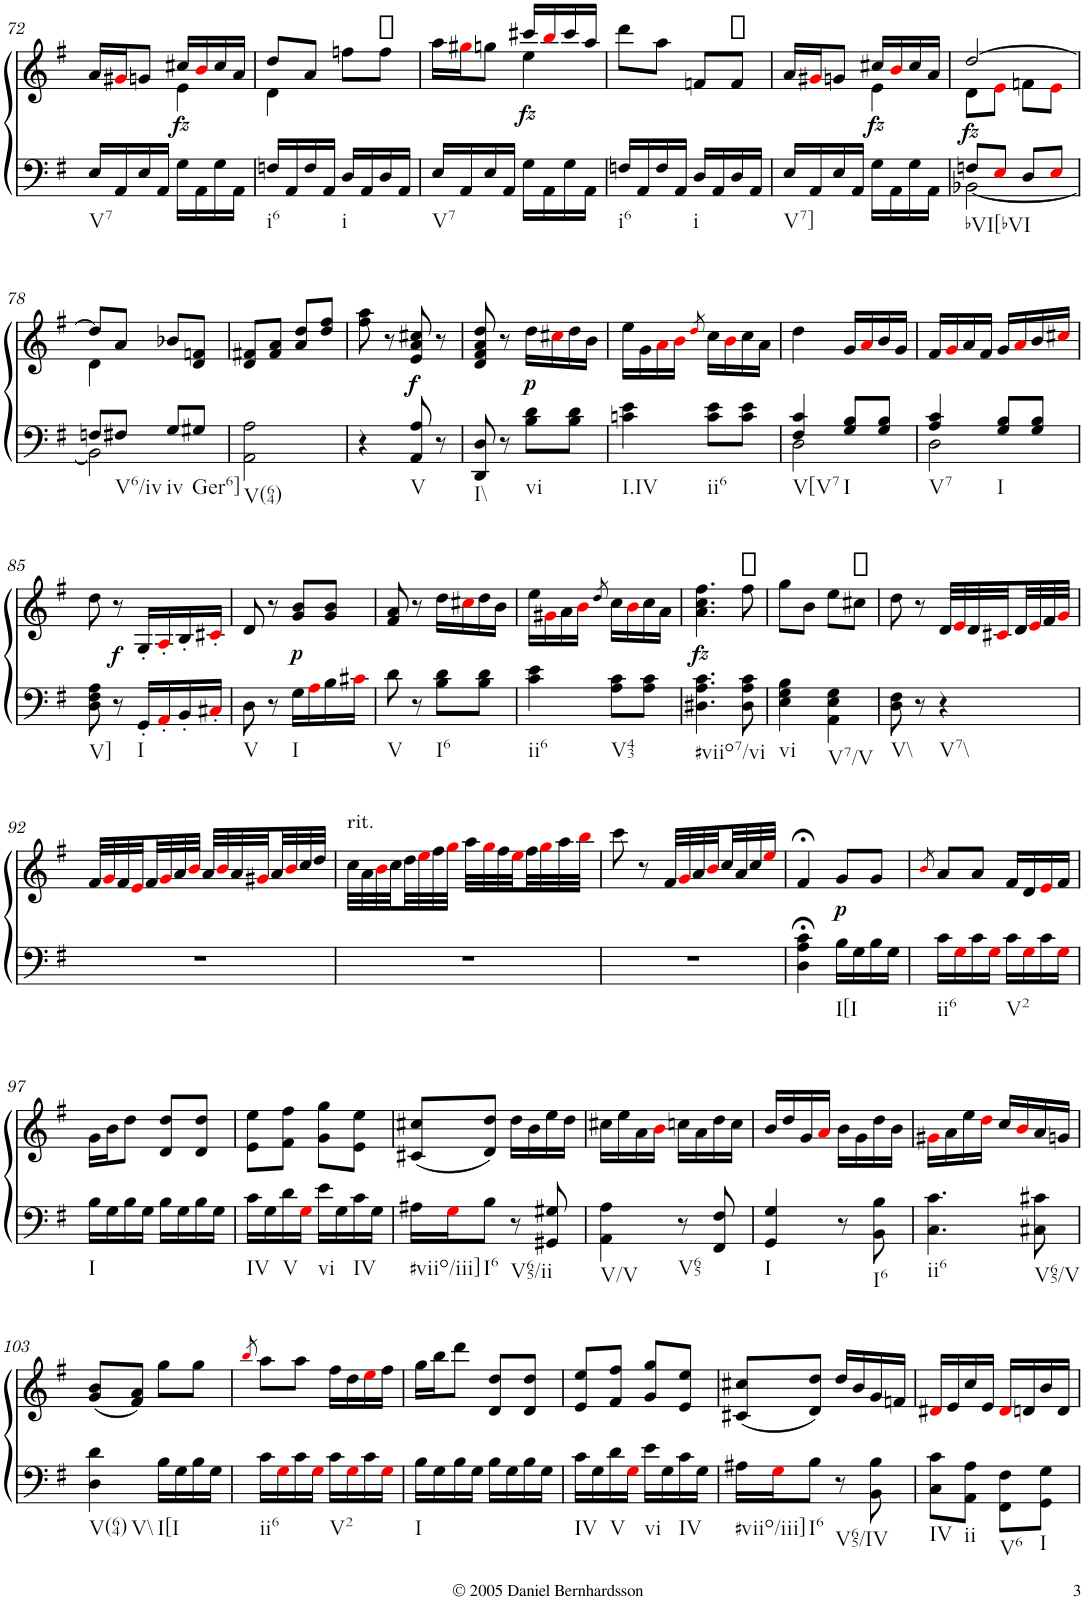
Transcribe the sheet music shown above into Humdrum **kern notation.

**kern	**kern	**dynam
*part1	*part1	*part1
*staff2	*staff1	*staff1/2
*I"Piano	*	*
*I'Pno.	*	*
!!LO:PB:g=z
*clefF4	*clefG2	*
*k[f#]	*k[f#]	*
*G:	*G:	*
*M2/4	*M2/4	*
=72	=72	=72
*	*^	*
!LO:TX:b:t=V7	!	!	!
16E/LL	16a/LL	4ryy	.
16AA/	16g#Xi/J	.	.
16E/	8gn/J	.	.
16AA/JJ	.	.	.
!	!	!	!LO:DY:b
16G\LL	16cc#X/LL	4e\	fz
16AA\	16bi/	.	.
16G\	16cc#/	.	.
16AA\JJ	16a/JJ	.	.
=73	=73	=73	=73
!LO:TX:b:t=i6	!	!	!
16Fn/LL	8dd/L	4d\	.
16AA/	.	.	.
16F/	8a/J	.	.
16AA/JJ	.	.	.
!LO:TX:b:t=i	!	!	!
16D/LL	8ffn\L	4ryy	.
16AA/	.	.	.
16D/	8ff\J	.	.
16AA/JJ	.	.	.
=74	=74	=74	=74
!LO:TX:b:t=V7	!	!	!
16E/LL	16aa\LL	4ryy	.
16AA/	16gg#Xi\J	.	.
16E/	8ggn\J	.	.
16AA/JJ	.	.	.
!	!	!	!LO:DY:b
16G\LL	16ccc#X/LL	4ee\	fz
16AA\	16bbi/	.	.
16G\	16ccc#/	.	.
16AA\JJ	16aa/JJ	.	.
*	*v	*v	*
=75	=75	=75
!LO:TX:b:t=i6	!	!
16Fn/LL	8ddd\L	.
16AA/	.	.
16F/	8aa\J	.
16AA/JJ	.	.
!LO:TX:b:t=i	!	!
16D/LL	8fn/L	.
16AA/	.	.
16D/	8f/J	.
16AA/JJ	.	.
=76	=76	=76
*	*^	*
!LO:TX:b:t=V7]	!	!	!
16E/LL	16a/LL	4ryy	.
16AA/	16g#Xi/J	.	.
16E/	8gn/J	.	.
16AA/JJ	.	.	.
!	!	!	!LO:DY:b
16G\LL	16cc#X/LL	4e\	fz
16AA\	16bi/	.	.
16G\	16cc#/	.	.
16AA\JJ	16a/JJ	.	.
=77	=77	=77	=77
*^	*	*	*
!LO:TX:b:t=bVI[bVI	!	!	!	!
!	!	!	!	!LO:DY:b
8Fn/L	[<2BB-X\	[>2dd/	8d\L	fz
8Ei/J	.	.	8ei\J	.
8D/L	.	.	8fn\L	.
8Ei/J	.	.	8ei\J	.
!!LO:LB:g=z	!!
=78	=78	=78	=78	=78
8Fn/L	2BB-\]	8dd/L]	4d\	.
!LO:TX:b:t=V6/iv	!	!	!	!
8F#X/J	.	8a/J	.	.
!LO:TX:b:t=iv	!	!	!	!
8G/L	.	8b-X/L	4ryy	.
!LO:TX:b:t=Ger6]	!	!	!	!
8G#X/J	.	8d/ 8fn/J	.	.
*v	*v	*	*	*
*	*v	*v	*
=79	=79	=79
!LO:TX:b:t=V(64)	!	!
2AA\ 2A\	8d/ 8f#X/L	.
.	8f#/ 8a/J	.
.	8a/ 8dd/L	.
.	8dd/ 8ff#/J	.
=80	=80	=80
4r	8ff#\ 8aa\	.
.	8r	.
!LO:TX:b:t=V	!	!
!	!	!LO:DY:b
8AA/ 8A/	8e/ 8a/ 8cc#X/	f
8r	8r	.
=81	=81	=81
!LO:TX:b:t=I\\	!	!
8DD/ 8D/	8d/ 8f#/ 8a/ 8dd/	.
8r	8r	.
!LO:TX:b:t=vi	!	!
!	!	!LO:DY:b
8B\ 8d\L	16dd\LL	p
.	16cc#Xi\	.
8B\ 8d\J	16dd\	.
.	16b\JJ	.
=82	=82	=82
!LO:TX:b:t=I.IV	!	!
4cn\ 4e\	16ee\LL	.
.	16g\	.
.	16ai\	.
.	16bi\JJ	.
.	8qddi/	.
!LO:TX:b:t=ii6	!	!
8c\ 8e\L	16cc\LL	.
.	16bi\	.
8c\ 8e\J	16cc\	.
.	16a\JJ	.
=83	=83	=83
*^	*	*
!LO:TX:b:t=V[V7	!	!	!
4F#/ 4c/	2D\	4dd\	.
!LO:TX:b:t=I	!	!	!
8G/ 8B/L	.	16g/LL	.
.	.	16ai/	.
8G/ 8B/J	.	16b/	.
.	.	16g/JJ	.
=84	=84	=84	=84
!LO:TX:b:t=V7	!	!	!
4A/ 4c/	2D\	16f#/LL	.
.	.	16gi/	.
.	.	16a/	.
.	.	16f#/JJ	.
!LO:TX:b:t=I	!	!	!
8G/ 8B/L	.	16g/LL	.
.	.	16ai/	.
8G/ 8B/J	.	16b/	.
.	.	16cc#Xi/JJ	.
*v	*v	*	*
!!LO:LB:g=z
=85	=85	=85
!LO:TX:b:t=V]	!	!
8D\ 8F#\ 8A\	8dd\	.
!	!	!LO:DY:b
8r	8r	f
!LO:TX:b:t=I	!	!
16GG'/LL	16G'/LL	.
16AA'i/	16A'i/	.
16BB'/	16B'/	.
16C#X'i/JJ	16c#X'i/JJ	.
=86	=86	=86
!LO:TX:b:t=V	!	!
8D\	8d/	.
8r	8r	.
!LO:TX:b:t=I	!	!
!	!	!LO:DY:b
16G\LL	8g/ 8b/L	p
16Ai\	.	.
16B\	8g/ 8b/J	.
16c#Xi\JJ	.	.
=87	=87	=87
!LO:TX:b:t=V	!	!
8d\	8f#/ 8a/	.
8r	8r	.
!LO:TX:b:t=I6	!	!
8B\ 8d\L	16dd\LL	.
.	16cc#Xi\	.
8B\ 8d\J	16dd\	.
.	16b\JJ	.
=88	=88	=88
!LO:TX:b:t=ii6	!	!
4c\ 4e\	16ee\LL	.
.	16g#Xi\	.
.	16a\	.
.	16bi\JJ	.
.	8qdd/	.
!LO:TX:b:t=V43	!	!
8A\ 8c\L	16cc\LL	.
.	16bi\	.
8A\ 8c\J	16cc\	.
.	16a\JJ	.
=89	=89	=89
!LO:TX:b:t=#viio7/vi	!	!
!	!	!LO:DY:b
4.D#X\ 4.A\ 4.c\	4.a\ 4.cc\ 4.ff#\	fz
8D#\ 8A\ 8c\	8ff#\	.
=90	=90	=90
!LO:TX:b:t=vi	!	!
4E\ 4G\ 4B\	8gg\L	.
.	8b\J	.
!LO:TX:b:t=V7/V	!	!
4AA\ 4E\ 4G\	8ee\L	.
.	8cc#X\J	.
=91	=91	=91
!LO:TX:b:t=V\\	!	!
8D\ 8F#\	8dd\	.
8r	8r	.
!LO:TX:b:t=V7\\	!	!
4r	32d/LLL	.
.	32ei/	.
.	32d/	.
.	32c#Xi/	.
.	32d/	.
.	32ei/	.
.	32f#/	.
.	32gi/JJJ	.
!!LO:LB:g=z
=92	=92	=92
2r	32f#/LLL	.
.	32gi/	.
.	32f#/	.
.	32ei/	.
.	32f#/	.
.	32gi/	.
.	32a/	.
.	32bi/JJJ	.
.	32a/LLL	.
.	32bi/	.
.	32a/	.
.	32g#Xi/	.
.	32a/	.
.	32bi/	.
.	32cc/	.
.	32dd/JJJ	.
=93	=93	=93
!	!LO:TX:a:t=rit.	!
2r	32cc\LLL	.
.	32a\	.
.	32bi\	.
.	32cc\	.
.	32dd\	.
.	32eei\	.
.	32ff#\	.
.	32ggi\JJJ	.
.	32aa\LLL	.
.	32ggi\	.
.	32ff#\	.
.	32eei\	.
.	32ff#\	.
.	32ggi\	.
.	32aa\	.
.	32bbi\JJJ	.
=94	=94	=94
2r	8ccc\	.
.	8r	.
.	32f#/LLL	.
.	32gi/	.
.	32a/	.
.	32bi/	.
.	32cc/	.
.	32a/	.
.	32cc/	.
.	32eei/JJJ	.
=95	=95	=95
4D\;< 4A\;< 4c\;<	4f#;</	.
!LO:TX:b:t=I[I	!	!
!	!	!LO:DY:b
16B\LL	8g/L	p
16G\	.	.
16B\	8g/J	.
16G\JJ	.	.
=96	=96	=96
.	8qbi/	.
!LO:TX:b:t=ii6	!	!
16c\LL	8a/L	.
16Gi\	.	.
16c\	8a/J	.
16Gi\JJ	.	.
!LO:TX:b:t=V2	!	!
16c\LL	16f#/LL	.
16Gi\	16d/	.
16c\	16ei/	.
16Gi\JJ	16f#/JJ	.
!!LO:LB:g=z
=97	=97	=97
!LO:TX:b:t=I	!	!
16B\LL	16g\LL	.
16G\	16b\J	.
16B\	8dd\J	.
16G\JJ	.	.
16B\LL	8d/ 8dd/L	.
16G\	.	.
16B\	8d/ 8dd/J	.
16G\JJ	.	.
=98	=98	=98
!LO:TX:b:t=IV	!	!
16c\LL	8e\ 8ee\L	.
16G\	.	.
!LO:TX:b:t=V	!	!
16d\	8f#\ 8ff#\J	.
16Gi\JJ	.	.
!LO:TX:b:t=vi	!	!
16e\LL	8g\ 8gg\L	.
16G\	.	.
!LO:TX:b:t=IV	!	!
16c\	8e\ 8ee\J	.
16G\JJ	.	.
=99	=99	=99
!LO:TX:b:t=#viio/iii]	!	!
16A#X\LL	(8c#X/ 8cc#X/L	.
16Gi\J	.	.
!LO:TX:b:t=I6	!	!
8B\J	8d/ 8dd/J)	.
!LO:TX:b:t=V65/ii	!	!
8r	16dd\LL	.
.	16b\	.
8GG#X/ 8G#X/	16ee\	.
.	16dd\JJ	.
=100	=100	=100
!LO:TX:b:t=V/V	!	!
4AA\ 4A\	16cc#X\LL	.
.	16ee\	.
.	16a\	.
.	16bi\JJ	.
!LO:TX:b:t=V65	!	!
8r	16ccn\LL	.
.	16a\	.
8FF#/ 8F#/	16dd\	.
.	16cc\JJ	.
=101	=101	=101
!LO:TX:b:t=I	!	!
4GG/ 4G/	16b/LL	.
.	16dd/	.
.	16g/	.
.	16ai/JJ	.
8r	16b\LL	.
.	16g\	.
!LO:TX:b:t=I6	!	!
8BB\ 8B\	16dd\	.
.	16b\JJ	.
=102	=102	=102
!LO:TX:b:t=ii6	!	!
4.C\ 4.c\	16g#Xi\LL	.
.	16a\	.
.	16ee\	.
.	16ddi\JJ	.
.	16cc/LL	.
.	16bi/	.
!LO:TX:b:t=V65/V	!	!
8C#X\ 8c#X\	16a/	.
.	16gn/JJ	.
!!LO:LB:g=z
=103	=103	=103
!LO:TX:b:t=V(64)	!	!
!LO:TX:b:t=V\\	!	!
4D\ 4d\	(8g/ 8b/L	.
.	8f#/ 8a/J)	.
!LO:TX:b:t=I[I	!	!
16B\LL	8gg\L	.
16G\	.	.
16B\	8gg\J	.
16G\JJ	.	.
=104	=104	=104
.	8qbbi/	.
!LO:TX:b:t=ii6	!	!
16c\LL	8aa\L	.
16Gi\	.	.
16c\	8aa\J	.
16Gi\JJ	.	.
!LO:TX:b:t=V2	!	!
16c\LL	16ff#\LL	.
16Gi\	16dd\	.
16c\	16eei\	.
16Gi\JJ	16ff#\JJ	.
=105	=105	=105
!LO:TX:b:t=I	!	!
16B\LL	16gg\LL	.
16G\	16bb\J	.
16B\	8ddd\J	.
16G\JJ	.	.
16B\LL	8d/ 8dd/L	.
16G\	.	.
16B\	8d/ 8dd/J	.
16G\JJ	.	.
=106	=106	=106
!LO:TX:b:t=IV	!	!
16c\LL	8e/ 8ee/L	.
16G\	.	.
!LO:TX:b:t=V	!	!
16d\	8f#/ 8ff#/J	.
16Gi\JJ	.	.
!LO:TX:b:t=vi	!	!
16e\LL	8g/ 8gg/L	.
16G\	.	.
!LO:TX:b:t=IV	!	!
16c\	8e/ 8ee/J	.
16G\JJ	.	.
=107	=107	=107
!LO:TX:b:t=#viio/iii]	!	!
16A#X\LL	(8c#X/ 8cc#X/L	.
16Gi\J	.	.
!LO:TX:b:t=I6	!	!
8B\J	8d/ 8dd/J)	.
!LO:TX:b:t=V65/IV	!	!
8r	16dd/LL	.
.	16b/	.
8BB\ 8B\	16g/	.
.	16fn/JJ	.
=108	=108	=108
!LO:TX:b:t=IV	!	!
8C\ 8c\L	16d#Xi/LL	.
.	16e/	.
!LO:TX:b:t=ii	!	!
8AA\ 8A\J	16cc/	.
.	16e/JJ	.
!LO:TX:b:t=V6	!	!
8FF#\ 8F#\L	16d#i/LL	.
.	16dn/	.
!LO:TX:b:t=I	!	!
8GG\ 8G\J	16b/	.
.	16d/JJ	.
=	=	=
*-	*-	*-
